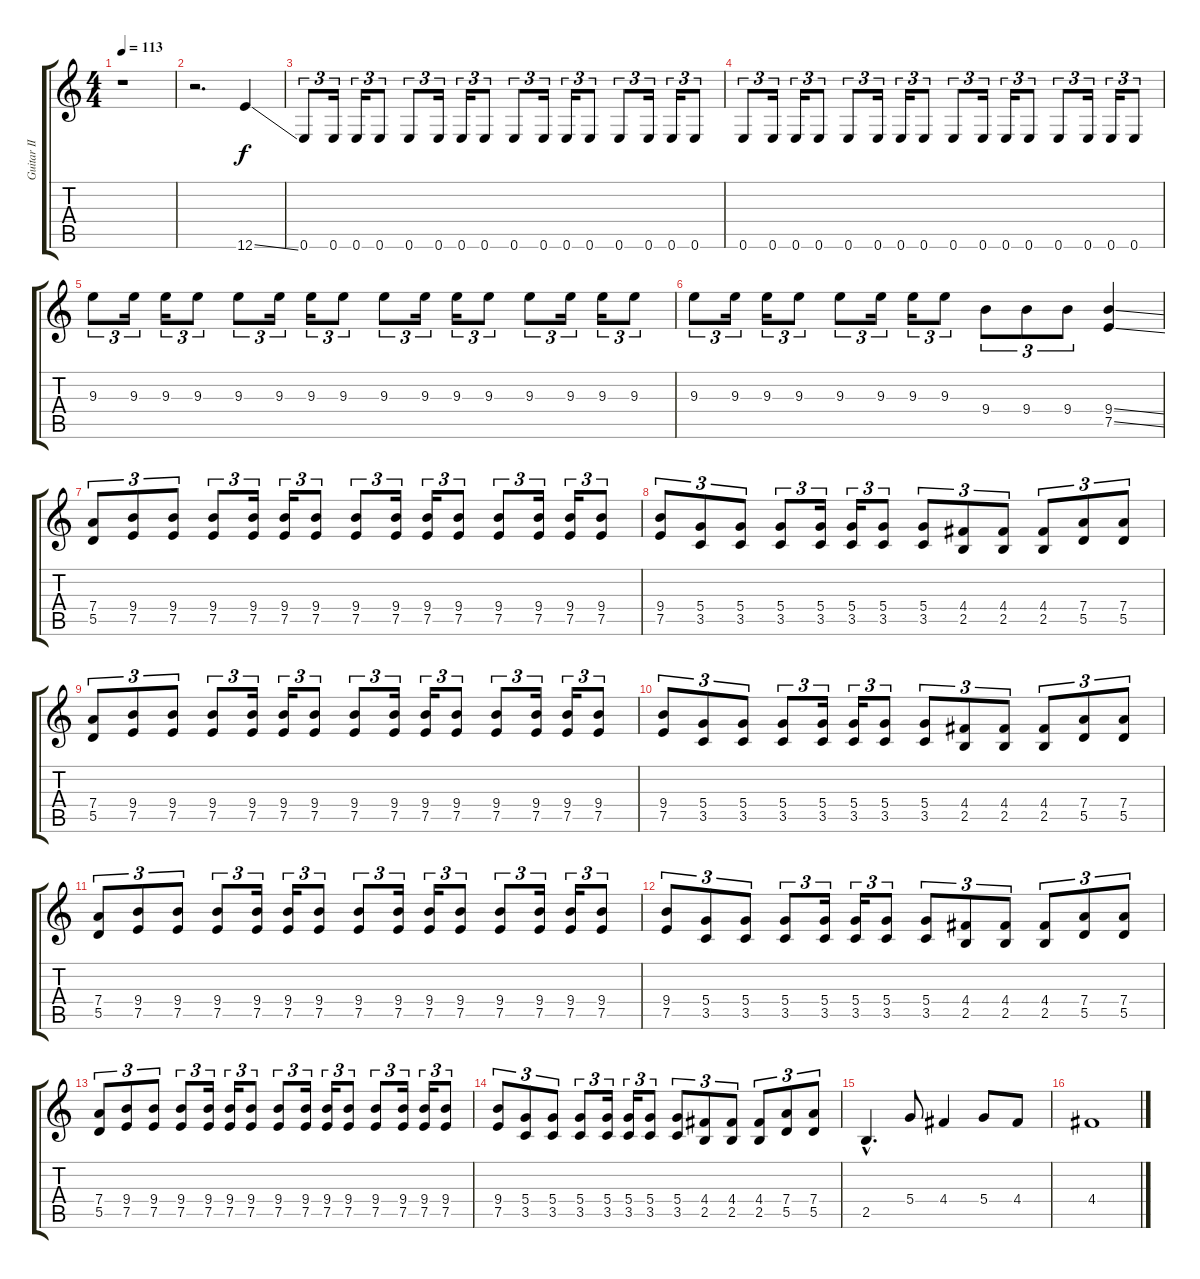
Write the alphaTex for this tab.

\track ("Guitar II" "Guitar II") {instrument distortionguitar}
\staff {score tabs}
\tuning (E4 B3 G3 D3 A2 E2) {hide}
\ts (4 4)
\tempo 113
\clef g2
\ks c
r.1{dy f instrument distortionguitar} |
r.2{d} 12.6{ss}.4 |
0.6.8{tu (3 2)} 0.6.16{tu (3 2)} 0.6.16{tu (3 2)} 0.6.8{tu (3 2)} 0.6.8{tu (3 2)} 0.6.16{tu (3 2)} 0.6.16{tu (3 2)} 0.6.8{tu (3 2)} 0.6.8{tu (3 2)} 0.6.16{tu (3 2)} 0.6.16{tu (3 2)} 0.6.8{tu (3 2)} 0.6.8{tu (3 2)} 0.6.16{tu (3 2)} 0.6.16{tu (3 2)} 0.6.8{tu (3 2)} |
0.6.8{tu (3 2)} 0.6.16{tu (3 2)} 0.6.16{tu (3 2)} 0.6.8{tu (3 2)} 0.6.8{tu (3 2)} 0.6.16{tu (3 2)} 0.6.16{tu (3 2)} 0.6.8{tu (3 2)} 0.6.8{tu (3 2)} 0.6.16{tu (3 2)} 0.6.16{tu (3 2)} 0.6.8{tu (3 2)} 0.6.8{tu (3 2)} 0.6.16{tu (3 2)} 0.6.16{tu (3 2)} 0.6.8{tu (3 2)} |
9.3.8{tu (3 2)} 9.3.16{tu (3 2)} 9.3.16{tu (3 2)} 9.3.8{tu (3 2)} 9.3.8{tu (3 2)} 9.3.16{tu (3 2)} 9.3.16{tu (3 2)} 9.3.8{tu (3 2)} 9.3.8{tu (3 2)} 9.3.16{tu (3 2)} 9.3.16{tu (3 2)} 9.3.8{tu (3 2)} 9.3.8{tu (3 2)} 9.3.16{tu (3 2)} 9.3.16{tu (3 2)} 9.3.8{tu (3 2)} |
9.3.8{tu (3 2)} 9.3.16{tu (3 2)} 9.3.16{tu (3 2)} 9.3.8{tu (3 2)} 9.3.8{tu (3 2)} 9.3.16{tu (3 2)} 9.3.16{tu (3 2)} 9.3.8{tu (3 2)} 9.4.8{tu (3 2)} 9.4.8{tu (3 2)} 9.4.8{tu (3 2)} (9.4{ss} 7.5{ss}).4 |
(7.4 5.5).8{tu (3 2)} (9.4 7.5).8{tu (3 2)} (9.4 7.5).8{tu (3 2)} (9.4 7.5).8{tu (3 2)} (9.4 7.5).16{tu (3 2)} (9.4 7.5).16{tu (3 2)} (9.4 7.5).8{tu (3 2)} (9.4 7.5).8{tu (3 2)} (9.4 7.5).16{tu (3 2)} (9.4 7.5).16{tu (3 2)} (9.4 7.5).8{tu (3 2)} (9.4 7.5).8{tu (3 2)} (9.4 7.5).16{tu (3 2)} (9.4 7.5).16{tu (3 2)} (9.4 7.5).8{tu (3 2)} |
(9.4 7.5).8{tu (3 2)} (5.4 3.5).8{tu (3 2)} (5.4 3.5).8{tu (3 2)} (5.4 3.5).8{tu (3 2)} (5.4 3.5).16{tu (3 2)} (5.4 3.5).16{tu (3 2)} (5.4 3.5).8{tu (3 2)} (5.4 3.5).8{tu (3 2)} (4.4 2.5).8{tu (3 2)} (4.4 2.5).8{tu (3 2)} (4.4 2.5).8{tu (3 2)} (7.4 5.5).8{tu (3 2)} (7.4 5.5).8{tu (3 2)} |
(7.4 5.5).8{tu (3 2)} (9.4 7.5).8{tu (3 2)} (9.4 7.5).8{tu (3 2)} (9.4 7.5).8{tu (3 2)} (9.4 7.5).16{tu (3 2)} (9.4 7.5).16{tu (3 2)} (9.4 7.5).8{tu (3 2)} (9.4 7.5).8{tu (3 2)} (9.4 7.5).16{tu (3 2)} (9.4 7.5).16{tu (3 2)} (9.4 7.5).8{tu (3 2)} (9.4 7.5).8{tu (3 2)} (9.4 7.5).16{tu (3 2)} (9.4 7.5).16{tu (3 2)} (9.4 7.5).8{tu (3 2)} |
(9.4 7.5).8{tu (3 2)} (5.4 3.5).8{tu (3 2)} (5.4 3.5).8{tu (3 2)} (5.4 3.5).8{tu (3 2)} (5.4 3.5).16{tu (3 2)} (5.4 3.5).16{tu (3 2)} (5.4 3.5).8{tu (3 2)} (5.4 3.5).8{tu (3 2)} (4.4 2.5).8{tu (3 2)} (4.4 2.5).8{tu (3 2)} (4.4 2.5).8{tu (3 2)} (7.4 5.5).8{tu (3 2)} (7.4 5.5).8{tu (3 2)} |
(7.4 5.5).8{tu (3 2)} (9.4 7.5).8{tu (3 2)} (9.4 7.5).8{tu (3 2)} (9.4 7.5).8{tu (3 2)} (9.4 7.5).16{tu (3 2)} (9.4 7.5).16{tu (3 2)} (9.4 7.5).8{tu (3 2)} (9.4 7.5).8{tu (3 2)} (9.4 7.5).16{tu (3 2)} (9.4 7.5).16{tu (3 2)} (9.4 7.5).8{tu (3 2)} (9.4 7.5).8{tu (3 2)} (9.4 7.5).16{tu (3 2)} (9.4 7.5).16{tu (3 2)} (9.4 7.5).8{tu (3 2)} |
(9.4 7.5).8{tu (3 2)} (5.4 3.5).8{tu (3 2)} (5.4 3.5).8{tu (3 2)} (5.4 3.5).8{tu (3 2)} (5.4 3.5).16{tu (3 2)} (5.4 3.5).16{tu (3 2)} (5.4 3.5).8{tu (3 2)} (5.4 3.5).8{tu (3 2)} (4.4 2.5).8{tu (3 2)} (4.4 2.5).8{tu (3 2)} (4.4 2.5).8{tu (3 2)} (7.4 5.5).8{tu (3 2)} (7.4 5.5).8{tu (3 2)} |
(7.4 5.5).8{tu (3 2)} (9.4 7.5).8{tu (3 2)} (9.4 7.5).8{tu (3 2)} (9.4 7.5).8{tu (3 2)} (9.4 7.5).16{tu (3 2)} (9.4 7.5).16{tu (3 2)} (9.4 7.5).8{tu (3 2)} (9.4 7.5).8{tu (3 2)} (9.4 7.5).16{tu (3 2)} (9.4 7.5).16{tu (3 2)} (9.4 7.5).8{tu (3 2)} (9.4 7.5).8{tu (3 2)} (9.4 7.5).16{tu (3 2)} (9.4 7.5).16{tu (3 2)} (9.4 7.5).8{tu (3 2)} |
(9.4 7.5).8{tu (3 2)} (5.4 3.5).8{tu (3 2)} (5.4 3.5).8{tu (3 2)} (5.4 3.5).8{tu (3 2)} (5.4 3.5).16{tu (3 2)} (5.4 3.5).16{tu (3 2)} (5.4 3.5).8{tu (3 2)} (5.4 3.5).8{tu (3 2)} (4.4 2.5).8{tu (3 2)} (4.4 2.5).8{tu (3 2)} (4.4 2.5).8{tu (3 2)} (7.4 5.5).8{tu (3 2)} (7.4 5.5).8{tu (3 2)} |
2.5{hac}.4{d} 5.4.8 4.4.4 5.4.8 4.4.8 |
4.4.1
